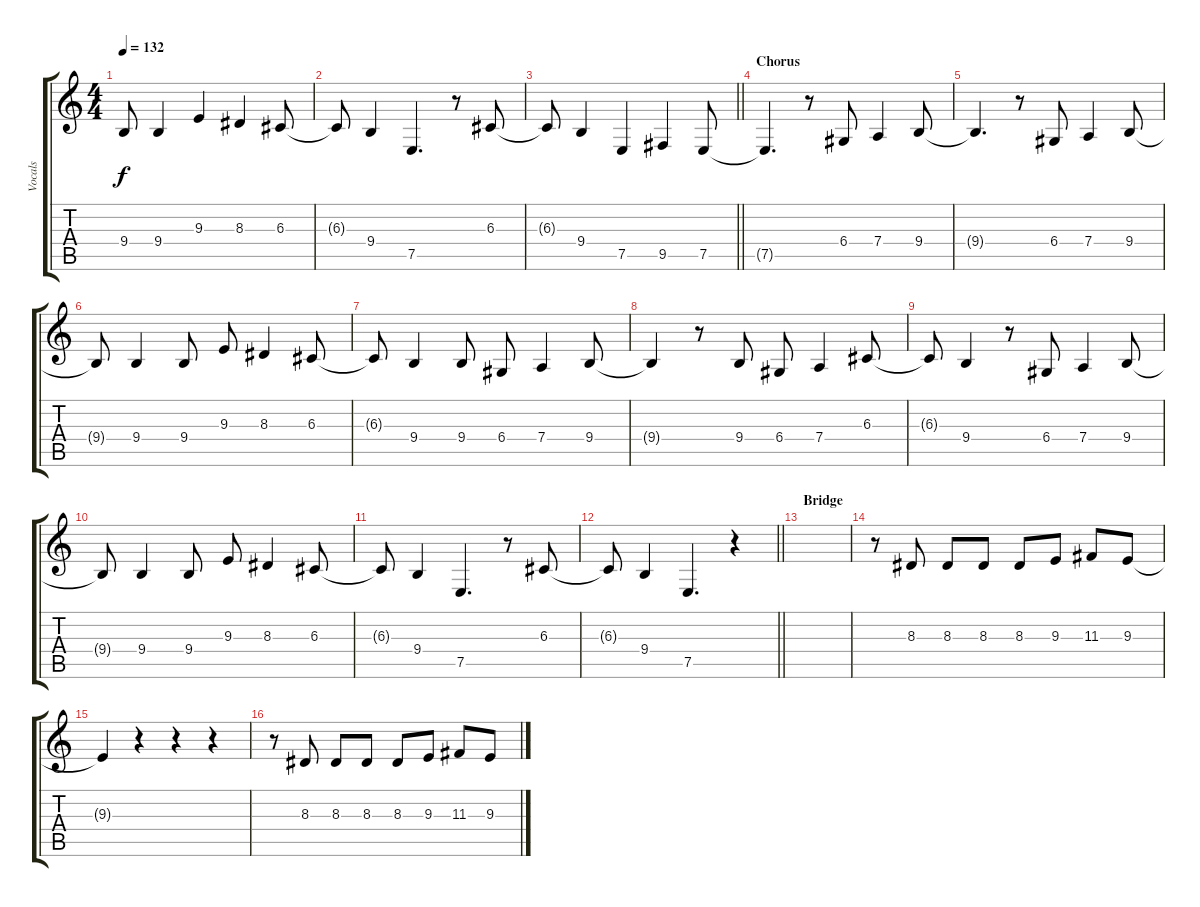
\track ("Vocals" "Vocals") {instrument altosax}
\staff {score tabs}
\tuning (E4 B3 G3 D3 A2 E2) {hide}
\ts (4 4)
\tempo 132
\clef g2
\ks c
9.4{t}.8{dy f} 9.4.4 9.3.4 8.3.4 6.3.8 |
6.3{t}.8 9.4.4 7.5.4{d} r.8 6.3.8 |
\barLineRight lightlight
6.3{t}.8 9.4.4 7.5.4 9.5.4 7.5.8 |
\section ("" "Chorus")
7.5{t}.4{d} r.8 6.4.8 7.4.4 9.4.8 |
9.4{t}.4{d} r.8 6.4.8 7.4.4 9.4.8 |
9.4{t}.8 9.4.4 9.4.8 9.3.8 8.3.4 6.3.8 |
6.3{t}.8 9.4.4 9.4.8 6.4.8 7.4.4 9.4.8 |
9.4{t}.4 r.8 9.4.8 6.4.8 7.4.4 6.3.8 |
6.3{t}.8 9.4.4 r.8 6.4.8 7.4.4 9.4.8 |
9.4{t}.8 9.4.4 9.4.8 9.3.8 8.3.4 6.3.8 |
6.3{t}.8 9.4.4 7.5.4{d} r.8 6.3.8 |
\barLineRight lightlight
6.3{t}.8 9.4.4 7.5.4{d} r.4 |
\section ("" "Bridge")
|
r.8 8.3.8 8.3.8 8.3.8 8.3.8 9.3.8 11.3.8 9.3.8 |
9.3{t}.4 r.4 r.4 r.4 |
r.8 8.3.8 8.3.8 8.3.8 8.3.8 9.3.8 11.3.8 9.3.8
